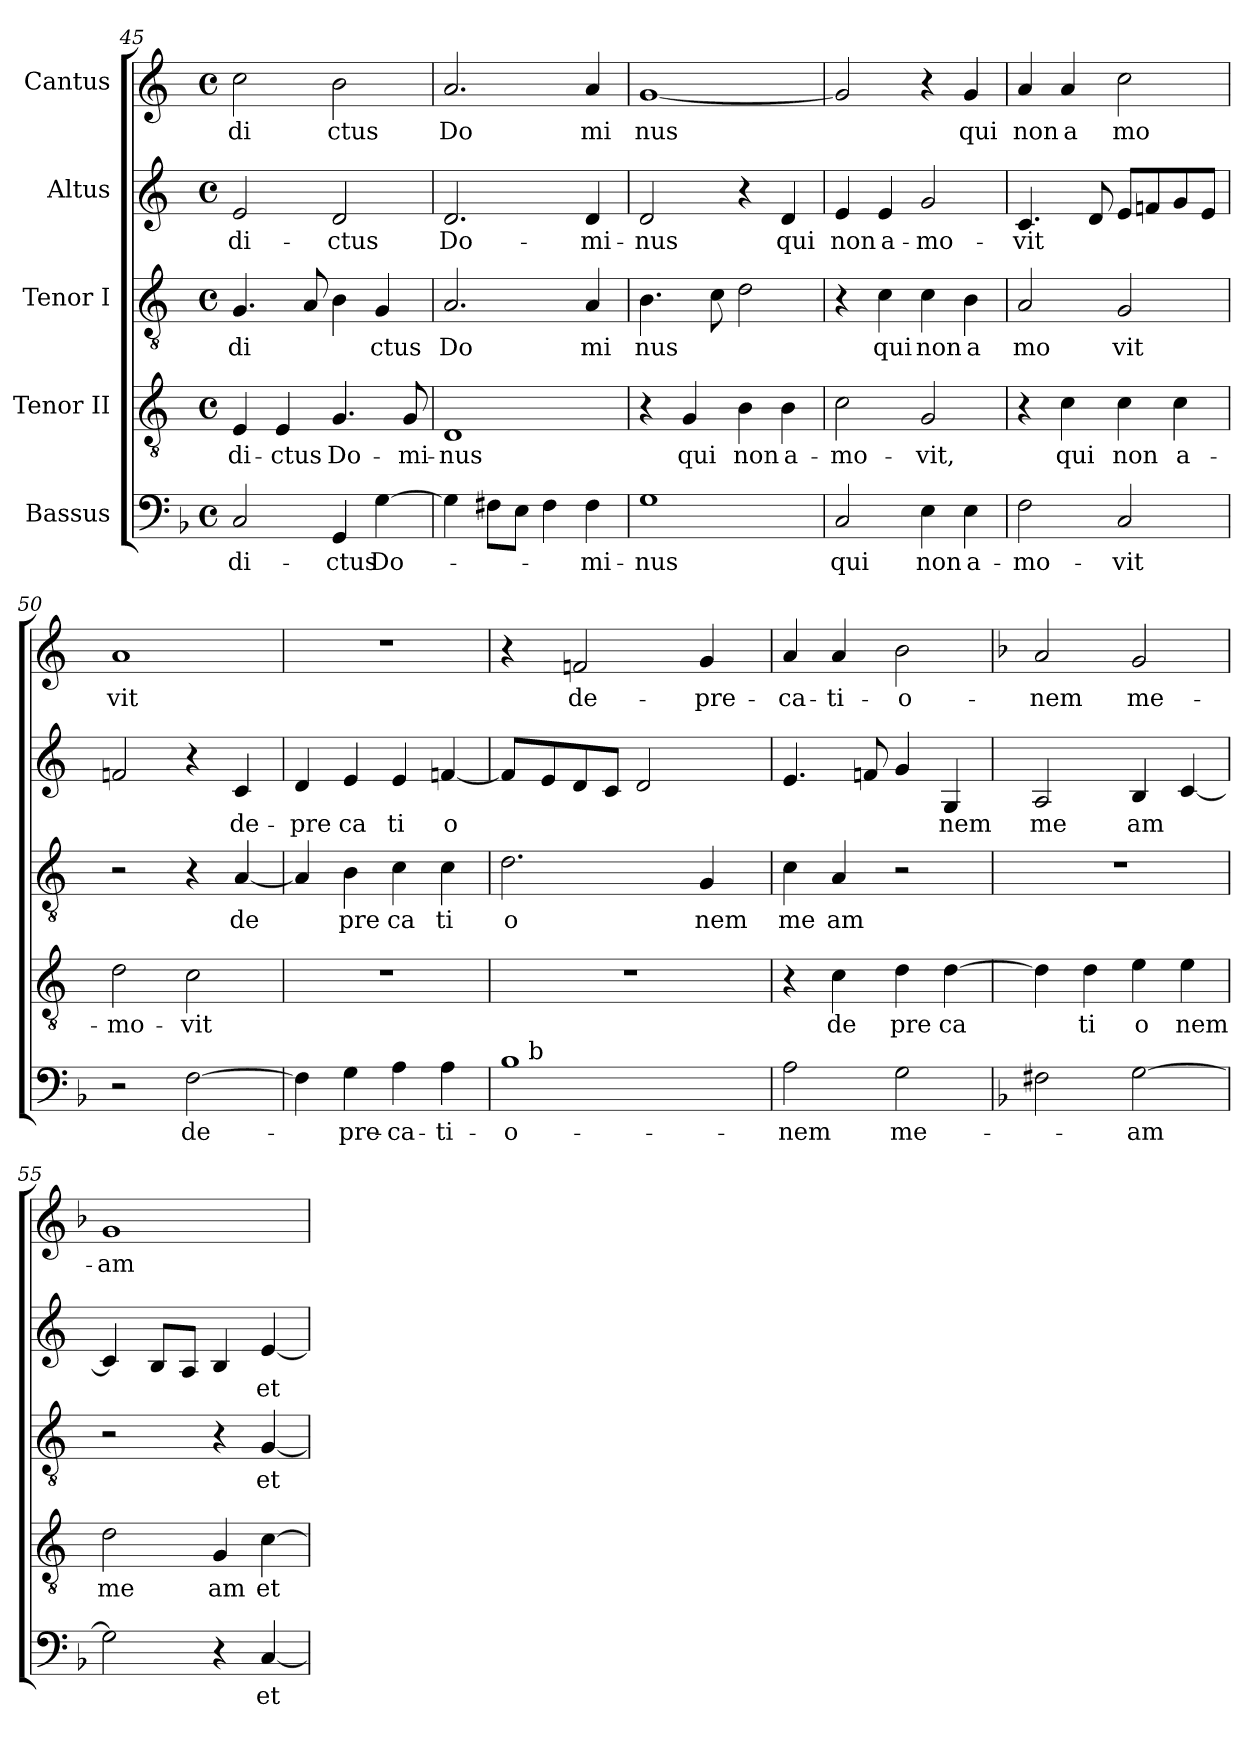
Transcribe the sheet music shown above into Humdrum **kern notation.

**kern	**text	**kern	**text	**kern	**text	**kern	**text	**kern	**text
*part5	*part5	*part4	*part4	*part3	*part3	*part2	*part2	*part1	*part1
*staff5	*staff5	*staff4	*staff4	*staff3	*staff3	*staff2	*staff2	*staff1	*staff1
*I"Bassus	*	*I"Tenor II	*	*I"Tenor I	*	*I"Altus	*	*I"Cantus	*
!!LO:LB:g=z
*clefF4	*	*clefGv2	*	*clefGv2	*	*clefG2	*	*clefG2	*
*	*	*ITrd-3c-5	*	*ITrd-3c-5	*	*ITrd-3c-5	*	*ITrd-3c-5	*
*k[b-]	*	*	*	*	*	*	*	*	*
*F:	*	*	*	*	*	*	*	*	*
*M4/4	*	*M4/4	*	*M4/4	*	*M4/4	*	*M4/4	*
*met(c)	*	*met(c)	*	*met(c)	*	*met(c)	*	*met(c)	*
=45	=45	=45	=45	=45	=45	=45	=45	=45	=45
!	!LO:LY:b:cj	!	!LO:LY:b:cj	!	!LO:LY:b:cj	!	!LO:LY:b:cj	!	!LO:LY:b:cj
2C/	di-	4A/	di-	4.c/	-di	2a/	di-	2ff\	di
!	!	!	!LO:LY:b:cj	!	!	!	!	!	!
.	.	4A/	-ctus	.	.	.	.	.	.
.	.	.	.	8d/	.	.	.	.	.
!	!LO:LY:b:cj	!	!LO:LY:b:cj	!	!	!	!LO:LY:b:cj	!	!LO:LY:b:cj
4GG/	-ctus	4.c/	Do-	4e\	.	2g/	-ctus	2ee\	ctus
!	!LO:LY:b	!	!	!	!LO:LY:b:cj	!	!	!	!
[>4G\	Do-	.	.	4c/	ctus	.	.	.	.
!	!	!	!LO:LY:b:cj	!	!	!	!	!	!
.	.	8c/	-mi-	.	.	.	.	.	.
=46	=46	=46	=46	=46	=46	=46	=46	=46	=46
!	!	!	!LO:LY:b:cj	!	!LO:LY:b:cj	!	!LO:LY:b:cj	!	!LO:LY:b:cj
4G\]	.	1G	-nus	2.d/	Do	2.g/	Do-	2.dd/	Do
8F#X\L	.	.	.	.	.	.	.	.	.
8E\J	.	.	.	.	.	.	.	.	.
4F#\	.	.	.	.	.	.	.	.	.
!	!LO:LY:b:cj	!	!	!	!LO:LY:b:cj	!	!LO:LY:b:cj	!	!LO:LY:b:cj
4F#\	-mi-	.	.	4d/	mi	4g/	-mi-	4dd/	mi
=47	=47	=47	=47	=47	=47	=47	=47	=47	=47
!	!LO:LY:b:cj	!	!	!	!LO:LY:b	!	!LO:LY:b:cj	!	!LO:LY:b
1G	-nus	4r	.	4.e\	nus	2g/	-nus	[<1cc	nus
!	!	!	!LO:LY:b:cj	!	!	!	!	!	!
.	.	4c/	qui	.	.	.	.	.	.
.	.	.	.	8f\	.	.	.	.	.
!	!	!	!LO:LY:b:cj	!	!	!	!	!	!
.	.	4e\	non	2g\	.	4r	.	.	.
!	!	!	!LO:LY:b:cj	!	!	!	!LO:LY:b:cj	!	!
.	.	4e\	a-	.	.	4g/	qui	.	.
=48	=48	=48	=48	=48	=48	=48	=48	=48	=48
!	!LO:LY:b:cj	!	!LO:LY:b:cj	!	!	!	!LO:LY:b:cj	!	!
2C/	qui	2f\	-mo-	4r	.	4a/	non	2cc/]	.
!	!	!	!	!	!LO:LY:b:cj	!	!LO:LY:b:cj	!	!
.	.	.	.	4f\	qui	4a/	a-	.	.
!	!LO:LY:b:cj	!	!LO:LY:b:cj	!	!LO:LY:b:cj	!	!LO:LY:b:cj	!	!
4E\	non	2c/	-vit,	4f\	non	2cc/	-mo-	4r	.
!	!LO:LY:b:cj	!	!	!	!LO:LY:b:cj	!	!	!	!LO:LY:b:cj
4E\	a-	.	.	4e\	a	.	.	4cc/	qui
=49	=49	=49	=49	=49	=49	=49	=49	=49	=49
!	!LO:LY:b:cj	!	!	!	!LO:LY:b:cj	!	!LO:LY:b	!	!LO:LY:b:cj
2F\	-mo-	4r	.	2d/	mo	4.f/	-vit	4dd/	non
!	!	!	!LO:LY:b:cj	!	!	!	!	!	!LO:LY:b:cj
.	.	4f\	qui	.	.	.	.	4dd/	a
.	.	.	.	.	.	8g/	.	.	.
!	!LO:LY:b:cj	!	!LO:LY:b:cj	!	!LO:LY:b:cj	!	!	!	!LO:LY:b:cj
2C/	-vit	4f\	non	2c/	vit	8a/L	.	2ff\	mo
.	.	.	.	.	.	8b-/	.	.	.
!	!	!	!LO:LY:b:cj	!	!	!	!	!	!
.	.	4f\	a-	.	.	8cc/	.	.	.
.	.	.	.	.	.	8a/J	.	.	.
=50	=50	=50	=50	=50	=50	=50	=50	=50	=50
!	!	!	!LO:LY:b:cj	!	!	!	!	!	!LO:LY:b:cj
2r	.	2g\	-mo-	2r	.	2b-/	.	1dd	vit
!	!LO:LY:b:cj	!	!LO:LY:b:cj	!	!	!	!	!	!
[<2F\	de-	2f\	-vit	4r	.	4r	.	.	.
!	!	!	!	!	!LO:LY:b:cj	!	!LO:LY:b:cj	!	!
.	.	.	.	[>4d/	de	4f/	de-	.	.
!!LO:LB:g=z
=51	=51	=51	=51	=51	=51	=51	=51	=51	=51
!	!	!	!	!	!	!	!LO:LY:b:cj	!	!
4F\]	.	1r	.	4d/]	.	4g/	-pre	1r	.
!	!LO:LY:b:cj	!	!	!	!LO:LY:b:cj	!	!LO:LY:b:cj	!	!
4G\	-pre-	.	.	4e\	pre	4a/	ca	.	.
!	!LO:LY:b:cj	!	!	!	!LO:LY:b:cj	!	!LO:LY:b:cj	!	!
4A\	-ca-	.	.	4f\	ca	4a/	ti	.	.
!	!LO:LY:b:cj	!	!	!	!LO:LY:b:cj	!	!LO:LY:b:cj	!	!
4A\	-ti-	.	.	4f\	ti	[<4b-/	o	.	.
=52	=52	=52	=52	=52	=52	=52	=52	=52	=52
!	!LO:LY:b:cj	!	!	!	!LO:LY:b:cj	!	!	!	!
*^	*	*	*	*	*	*	*	*	*
1B-	16.ryy	-o-	1r	.	2.g\	o	8b-/L]	.	4r	.
!	!LO:TX:a:t=b	!	!	!	!	!	!	!	!	!
.	2ryy	.	.	.	.	.	.	.	.	.
.	.	.	.	.	.	.	8a/	.	.	.
!	!	!	!	!	!	!	!	!	!	!LO:LY:b:cj
.	.	.	.	.	.	.	8g/	.	2b-/	de-
.	.	.	.	.	.	.	8f/J	.	.	.
.	.	.	.	.	.	.	2g/	.	.	.
.	4ryy	.	.	.	.	.	.	.	.	.
!	!	!	!	!	!	!LO:LY:b:cj	!	!	!	!LO:LY:b:cj
.	.	.	.	.	4c/	nem	.	.	4cc/	-pre-
.	8ryy	.	.	.	.	.	.	.	.	.
.	32ryy	.	.	.	.	.	.	.	.	.
=53	=53	=53	=53	=53	=53	=53	=53	=53	=53	=53
!	!	!LO:LY:b:cj	!	!	!	!LO:LY:b:cj	!	!	!	!LO:LY:b:cj
*v	*v	*	*	*	*	*	*	*	*	*
2A\	-nem	4r	.	4f\	me	4.a/	.	4dd/	-ca-
!	!	!	!LO:LY:b:cj	!	!LO:LY:b:cj	!	!	!	!LO:LY:b:cj
.	.	4f\	de	4d/	am	.	.	4dd/	-ti-
.	.	.	.	.	.	8b-/	.	.	.
!	!LO:LY:b	!	!LO:LY:b:cj	!	!	!	!	!	!LO:LY:b:cj
2G\	me-	4g\	pre	2r	.	4cc/	.	2ee\	-o-
!	!	!	!LO:LY:b:cj	!	!	!	!LO:LY:b:cj	!	!
.	.	[>4g\	ca	.	.	4c/	nem	.	.
=54	=54	=54	=54	=54	=54	=54	=54	=54	=54
*	*	*	*	*	*	*	*	*k[b-e-]	*
*	*	*	*	*	*	*	*	*B-:	*
!	!	!	!	!	!	!	!LO:LY:b:cj	!	!LO:LY:b:cj
2F#X\	.	4g\]	.	1r	.	2d/	me	2dd/	-nem
!	!	!	!LO:LY:b:cj	!	!	!	!	!	!
.	.	4g\	ti	.	.	.	.	.	.
!	!LO:LY:b	!	!LO:LY:b:cj	!	!	!	!LO:LY:b	!	!LO:LY:b:cj
[>2G\	-am	4a\	o	.	.	4e/	am	2cc/	me-
!	!	!	!LO:LY:b:cj	!	!	!	!	!	!
.	.	4a\	nem	.	.	[<4f/	.	.	.
=55	=55	=55	=55	=55	=55	=55	=55	=55	=55
!	!	!	!LO:LY:b:cj	!	!	!	!	!	!LO:LY:b:cj
2G\]	.	2g\	me	2r	.	4f/]	.	1cc	-am
.	.	.	.	.	.	8e/L	.	.	.
.	.	.	.	.	.	8d/J	.	.	.
!	!	!	!LO:LY:b:cj	!	!	!	!	!	!
4r	.	4c/	am	4r	.	4e/	.	.	.
!	!LO:LY:b:cj	!	!LO:LY:b:cj	!	!LO:LY:b:cj	!	!LO:LY:b:cj	!	!
[<4C/	et	[>4f\	et	[<4c/	et	[<4a/	et	.	.
=	=	=	=	=	=	=	=	=	=
*-	*-	*-	*-	*-	*-	*-	*-	*-	*-
